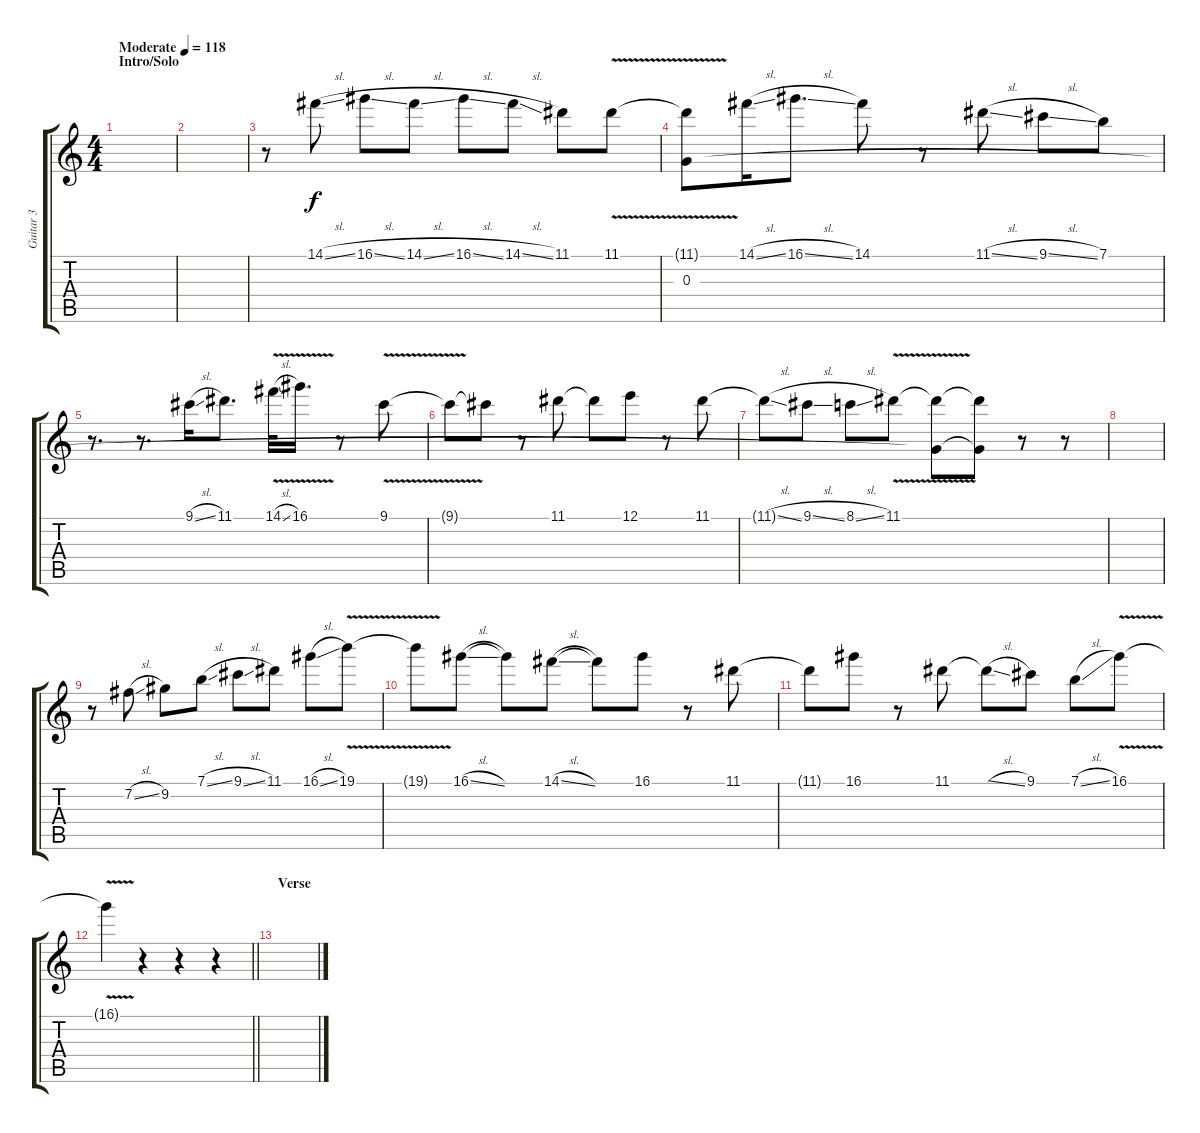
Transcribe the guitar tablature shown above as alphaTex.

\track ("Guitar 3" "Guitar 3") {instrument overdrivenguitar}
\staff {score tabs}
\tuning (E4 B3 G3 D3 A2 E2) {hide}
\ts (4 4)
\section ("" "Intro/Solo")
\tempo (118 "Moderate")
\clef g2
\ks c
|
|
r.8 14.1{sl}.8 16.1{sl}.8 14.1{sl}.8 16.1{sl}.8 14.1{sl}.8 11.1.8 11.1{v}.8 |
(11.1{t} 0.3).8 14.1{sl}.16 16.1{sl}.8{d} 14.1.8 r.8 11.1{sl}.8 9.1{sl}.8 7.1.8 |
r.8{d} r.8{d} 9.1{sl}.16 11.1.8{d} 14.1{v sl}.32 16.1{v}.16{d} r.8 9.1{v}.8 |
9.1{t}.8 9.1{t}.8 r.8 11.1.8 11.1{t}.8 12.1.8 r.8 11.1.8 |
11.1{sl t}.8 9.1{sl}.8 8.1{sl}.8 11.1{v}.8 (11.1{t} 0.3{t}).8 (11.1{t} 0.3{t}).8 r.8 r.8 |
|
r.8 7.2{sl}.8 9.2.8 7.1{sl}.8 9.1{sl}.8 11.1.8 16.1{sl}.8 19.1{v}.8 |
19.1{t}.8 16.1{sl}.8 16.1{t}.8 14.1{sl}.8 14.1{t}.8 16.1.8 r.8 11.1.8 |
11.1{t}.8 16.1.8 r.8 11.1.8 11.1{sl t}.8 9.1.8 7.1{sl}.8 16.1{v}.8 |
\barLineRight lightlight
16.1{t}.4 r.4 r.4 r.4 |
\section ("" "Verse")
